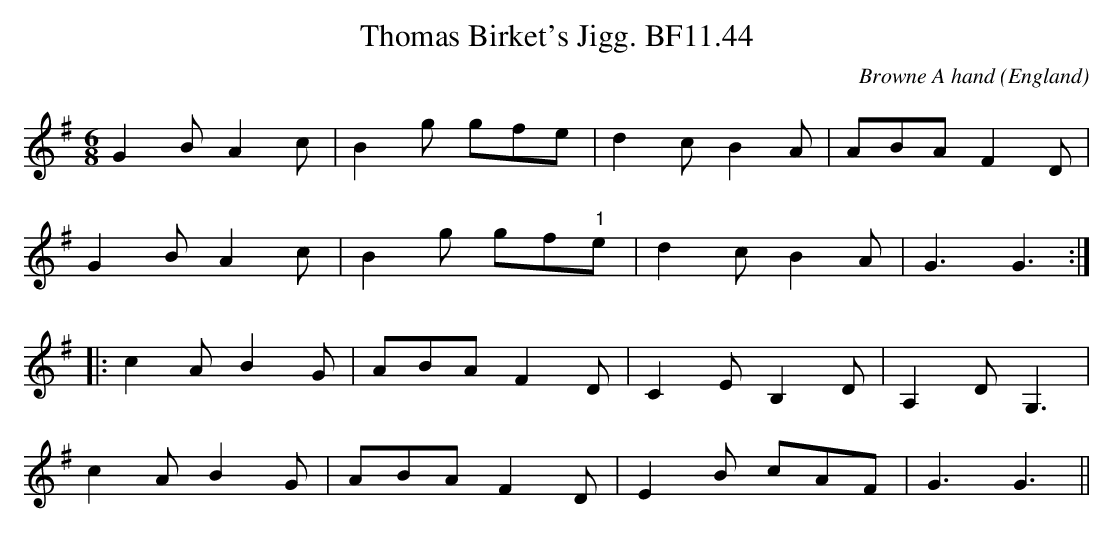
X:1
T:Thomas Birket's Jigg. BF11.44
M:6/8
L:1/8
C:Browne A hand
O:England
K:G major
G2BA2c|B2g gfe|d2cB2A|ABA F2D|!G2BA2c|B2g gf"1"e|d2cB2A|G3G3:|!
|:c2AB2G|ABA F2D|C2EB,2D|A,2DG,3|!c2AB2G|ABA F2D|E2B cAF|G3G3||
